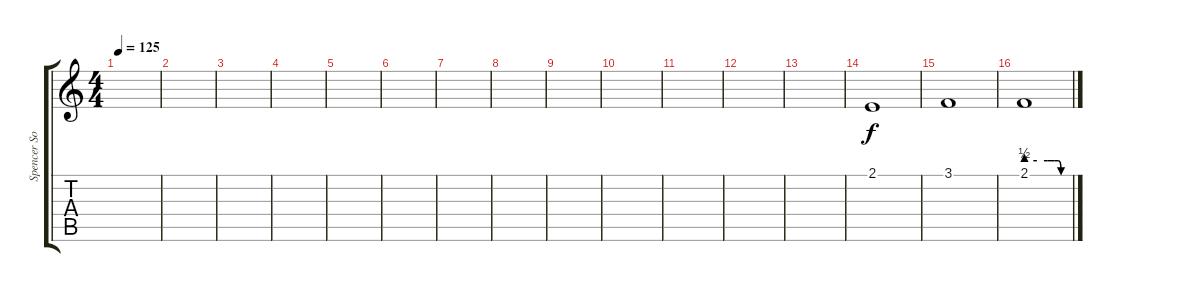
\track ("Spencer Sotelo" "Spencer So") {instrument oboe}
\staff {score tabs}
\tuning (D4 A3 F3 C3 G2 D2) {hide}
\ts (4 4)
\tempo 125
\clef g2
\ks c
|
|
|
|
|
|
|
|
|
|
|
|
|
2.1.1 |
3.1.1 |
2.1{be (custom 0 2 15 2 30 2 40 2 45 2 49 0 51 0 60 0)}.1
